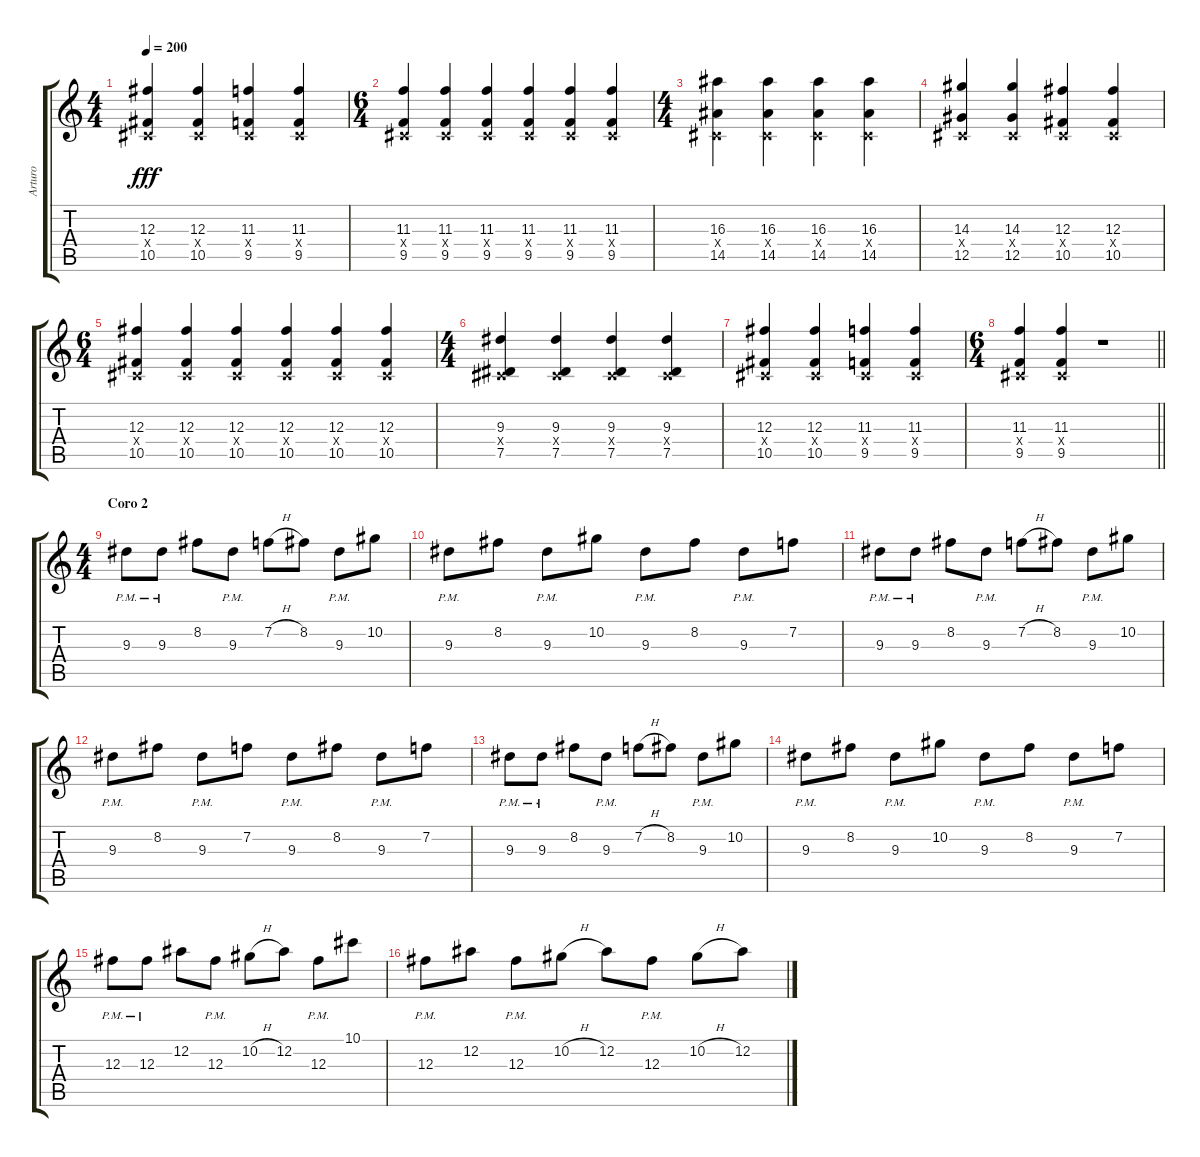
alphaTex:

\track ("Arturo" "Arturo") {instrument distortionguitar}
\staff {score tabs}
\tuning (Eb4 Bb3 Gb3 Db3 Ab2 Eb2) {hide}
\ts (4 4)
\tempo 200
\clef g2
\ks c
(12.3 0.4{x} 10.5).4{dy fff} (12.3 0.4{x} 10.5).4 (11.3 0.4{x} 9.5).4 (11.3 0.4{x} 9.5).4 |
\ts (6 4)
(11.3 0.4{x} 9.5).4 (11.3 0.4{x} 9.5).4 (11.3 0.4{x} 9.5).4 (11.3 0.4{x} 9.5).4 (11.3 0.4{x} 9.5).4 (11.3 0.4{x} 9.5).4 |
\ts (4 4)
(16.3 0.4{x} 14.5).4 (16.3 0.4{x} 14.5).4 (16.3 0.4{x} 14.5).4 (16.3 0.4{x} 14.5).4 |
(14.3 0.4{x} 12.5).4 (14.3 0.4{x} 12.5).4 (12.3 0.4{x} 10.5).4 (12.3 0.4{x} 10.5).4 |
\ts (6 4)
(12.3 0.4{x} 10.5).4 (12.3 0.4{x} 10.5).4 (12.3 0.4{x} 10.5).4 (12.3 0.4{x} 10.5).4 (12.3 0.4{x} 10.5).4 (12.3 0.4{x} 10.5).4 |
\ts (4 4)
(9.3 0.4{x} 7.5).4 (9.3 0.4{x} 7.5).4 (9.3 0.4{x} 7.5).4 (9.3 0.4{x} 7.5).4 |
(12.3 0.4{x} 10.5).4 (12.3 0.4{x} 10.5).4 (11.3 0.4{x} 9.5).4 (11.3 0.4{x} 9.5).4 |
\ts (6 4)
\barLineRight lightlight
(11.3 0.4{x} 9.5).4 (11.3 0.4{x} 9.5).4 r.1 |
\ts (4 4)
\section ("" "Coro 2")
9.3{pm}.8 9.3{pm}.8 8.2.8 9.3{pm}.8 7.2{h}.8 8.2.8 9.3{pm}.8 10.2.8 |
9.3{pm}.8 8.2.8 9.3{pm}.8 10.2.8 9.3{pm}.8 8.2.8 9.3{pm}.8 7.2.8 |
9.3{pm}.8 9.3{pm}.8 8.2.8 9.3{pm}.8 7.2{h}.8 8.2.8 9.3{pm}.8 10.2.8 |
9.3{pm}.8 8.2.8 9.3{pm}.8 7.2.8 9.3{pm}.8 8.2.8 9.3{pm}.8 7.2.8 |
9.3{pm}.8 9.3{pm}.8 8.2.8 9.3{pm}.8 7.2{h}.8 8.2.8 9.3{pm}.8 10.2.8 |
9.3{pm}.8 8.2.8 9.3{pm}.8 10.2.8 9.3{pm}.8 8.2.8 9.3{pm}.8 7.2.8 |
12.3{pm}.8 12.3{pm}.8 12.2.8 12.3{pm}.8 10.2{h}.8 12.2.8 12.3{pm}.8 10.1.8 |
12.3{pm}.8 12.2.8 12.3{pm}.8 10.2{h}.8 12.2.8 12.3{pm}.8 10.2{h}.8 12.2.8
